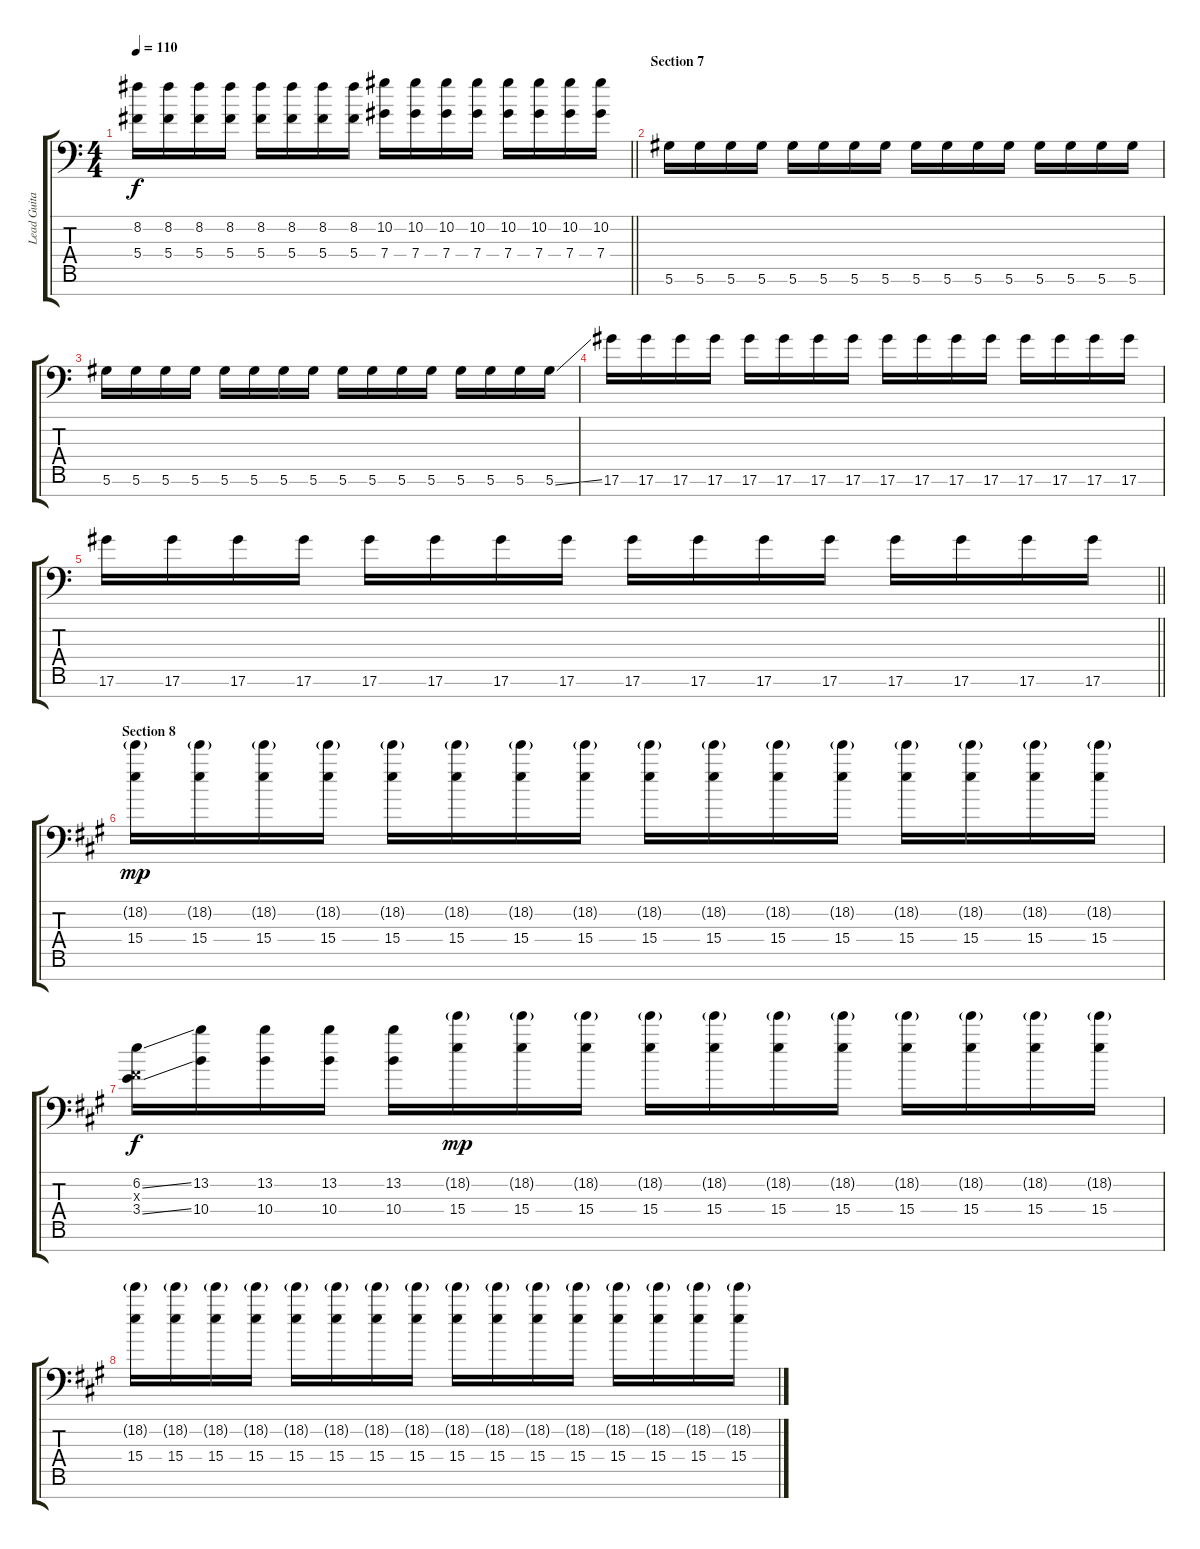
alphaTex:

\track ("Lead Guitar" "Lead Guita") {instrument overdrivenguitar}
\staff {score tabs}
\tuning (Eb4 Bb3 Gb3 Db3 Ab2 Eb2 Ab1) {hide}
\ts (4 4)
\tempo 110
\clef f4
\barLineRight lightlight
\ks c
(8.2 5.4).16{dy f} (8.2 5.4).16 (8.2 5.4).16 (8.2 5.4).16 (8.2 5.4).16 (8.2 5.4).16 (8.2 5.4).16 (8.2 5.4).16 (10.2 7.4).16 (10.2 7.4).16 (10.2 7.4).16 (10.2 7.4).16 (10.2 7.4).16 (10.2 7.4).16 (10.2 7.4).16 (10.2 7.4).16 |
\section ("" "Section 7")
5.6.16 5.6.16 5.6.16 5.6.16 5.6.16 5.6.16 5.6.16 5.6.16 5.6.16 5.6.16 5.6.16 5.6.16 5.6.16 5.6.16 5.6.16 5.6.16 |
5.6.16 5.6.16 5.6.16 5.6.16 5.6.16 5.6.16 5.6.16 5.6.16 5.6.16 5.6.16 5.6.16 5.6.16 5.6.16 5.6.16 5.6.16 5.6{ss}.16 |
17.6.16 17.6.16 17.6.16 17.6.16 17.6.16 17.6.16 17.6.16 17.6.16 17.6.16 17.6.16 17.6.16 17.6.16 17.6.16 17.6.16 17.6.16 17.6.16 |
\barLineRight lightlight
17.6.16 17.6.16 17.6.16 17.6.16 17.6.16 17.6.16 17.6.16 17.6.16 17.6.16 17.6.16 17.6.16 17.6.16 17.6.16 17.6.16 17.6.16 17.6.16 |
\section ("" "Section 8")
\ks f#minor
(18.2{g} 15.4).16{dy mp} (18.2{g} 15.4).16 (18.2{g} 15.4).16 (18.2{g} 15.4).16 (18.2{g} 15.4).16 (18.2{g} 15.4).16 (18.2{g} 15.4).16 (18.2{g} 15.4).16 (18.2{g} 15.4).16 (18.2{g} 15.4).16 (18.2{g} 15.4).16 (18.2{g} 15.4).16 (18.2{g} 15.4).16 (18.2{g} 15.4).16 (18.2{g} 15.4).16 (18.2{g} 15.4).16 |
(6.2{ss} 0.3{x} 3.4{ss}).16{dy f} (13.2 10.4).16 (13.2 10.4).16 (13.2 10.4).16 (13.2 10.4).16 (18.2{g} 15.4).16{dy mp} (18.2{g} 15.4).16 (18.2{g} 15.4).16 (18.2{g} 15.4).16 (18.2{g} 15.4).16 (18.2{g} 15.4).16 (18.2{g} 15.4).16 (18.2{g} 15.4).16 (18.2{g} 15.4).16 (18.2{g} 15.4).16 (18.2{g} 15.4).16 |
(18.2{g} 15.4).16 (18.2{g} 15.4).16 (18.2{g} 15.4).16 (18.2{g} 15.4).16 (18.2{g} 15.4).16 (18.2{g} 15.4).16 (18.2{g} 15.4).16 (18.2{g} 15.4).16 (18.2{g} 15.4).16 (18.2{g} 15.4).16 (18.2{g} 15.4).16 (18.2{g} 15.4).16 (18.2{g} 15.4).16 (18.2{g} 15.4).16 (18.2{g} 15.4).16 (18.2{g} 15.4).16
